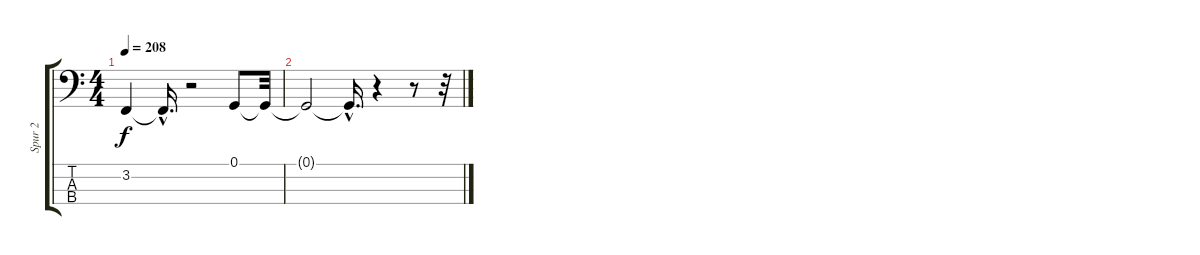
\track ("Spur 2" "Spur 2") {instrument acousticgrandpiano}
\staff {score tabs}
\tuning (G2 D2 A1 E1) {hide}
\ts (4 4)
\tempo 208
\clef f4
\ks c
3.2{t}.4{dy f} 3.2{hac t}.16{d} r.2 0.1.8 0.1{t}.32 |
0.1{t}.2 0.1{hac t}.16{d} r.4 r.8 r.32
